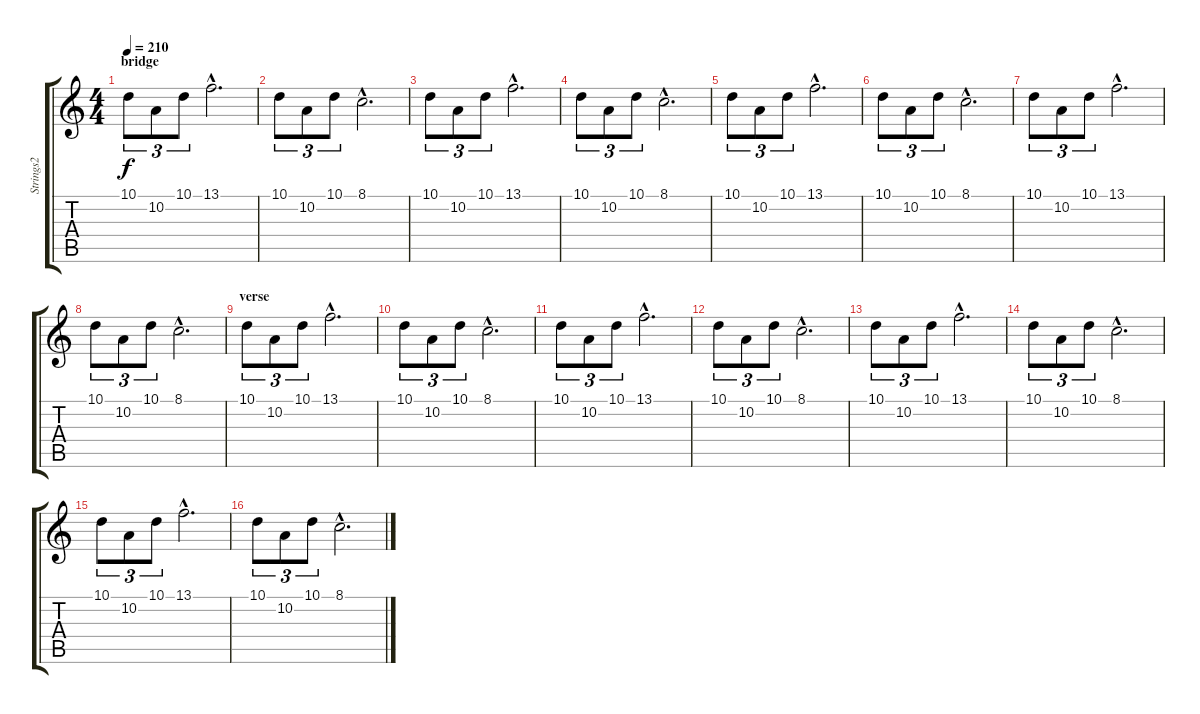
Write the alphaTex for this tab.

\track ("Strings2" "Strings2") {instrument stringensemble1}
\staff {score tabs}
\tuning (E4 B3 G3 D3 A2 E2) {hide}
\ts (4 4)
\section ("" "bridge")
\tempo 210
\clef g2
\ks c
10.1.8{tu (3 2) dy f} 10.2.8{tu (3 2)} 10.1.8{tu (3 2)} 13.1{hac}.2{d} |
10.1.8{tu (3 2)} 10.2.8{tu (3 2)} 10.1.8{tu (3 2)} 8.1{hac}.2{d} |
10.1.8{tu (3 2)} 10.2.8{tu (3 2)} 10.1.8{tu (3 2)} 13.1{hac}.2{d} |
10.1.8{tu (3 2)} 10.2.8{tu (3 2)} 10.1.8{tu (3 2)} 8.1{hac}.2{d} |
10.1.8{tu (3 2)} 10.2.8{tu (3 2)} 10.1.8{tu (3 2)} 13.1{hac}.2{d} |
10.1.8{tu (3 2)} 10.2.8{tu (3 2)} 10.1.8{tu (3 2)} 8.1{hac}.2{d} |
10.1.8{tu (3 2)} 10.2.8{tu (3 2)} 10.1.8{tu (3 2)} 13.1{hac}.2{d} |
10.1.8{tu (3 2)} 10.2.8{tu (3 2)} 10.1.8{tu (3 2)} 8.1{hac}.2{d} |
\section ("" "verse")
10.1.8{tu (3 2)} 10.2.8{tu (3 2)} 10.1.8{tu (3 2)} 13.1{hac}.2{d} |
10.1.8{tu (3 2)} 10.2.8{tu (3 2)} 10.1.8{tu (3 2)} 8.1{hac}.2{d} |
10.1.8{tu (3 2)} 10.2.8{tu (3 2)} 10.1.8{tu (3 2)} 13.1{hac}.2{d} |
10.1.8{tu (3 2)} 10.2.8{tu (3 2)} 10.1.8{tu (3 2)} 8.1{hac}.2{d} |
10.1.8{tu (3 2)} 10.2.8{tu (3 2)} 10.1.8{tu (3 2)} 13.1{hac}.2{d} |
10.1.8{tu (3 2)} 10.2.8{tu (3 2)} 10.1.8{tu (3 2)} 8.1{hac}.2{d} |
10.1.8{tu (3 2)} 10.2.8{tu (3 2)} 10.1.8{tu (3 2)} 13.1{hac}.2{d} |
10.1.8{tu (3 2)} 10.2.8{tu (3 2)} 10.1.8{tu (3 2)} 8.1{hac}.2{d}
